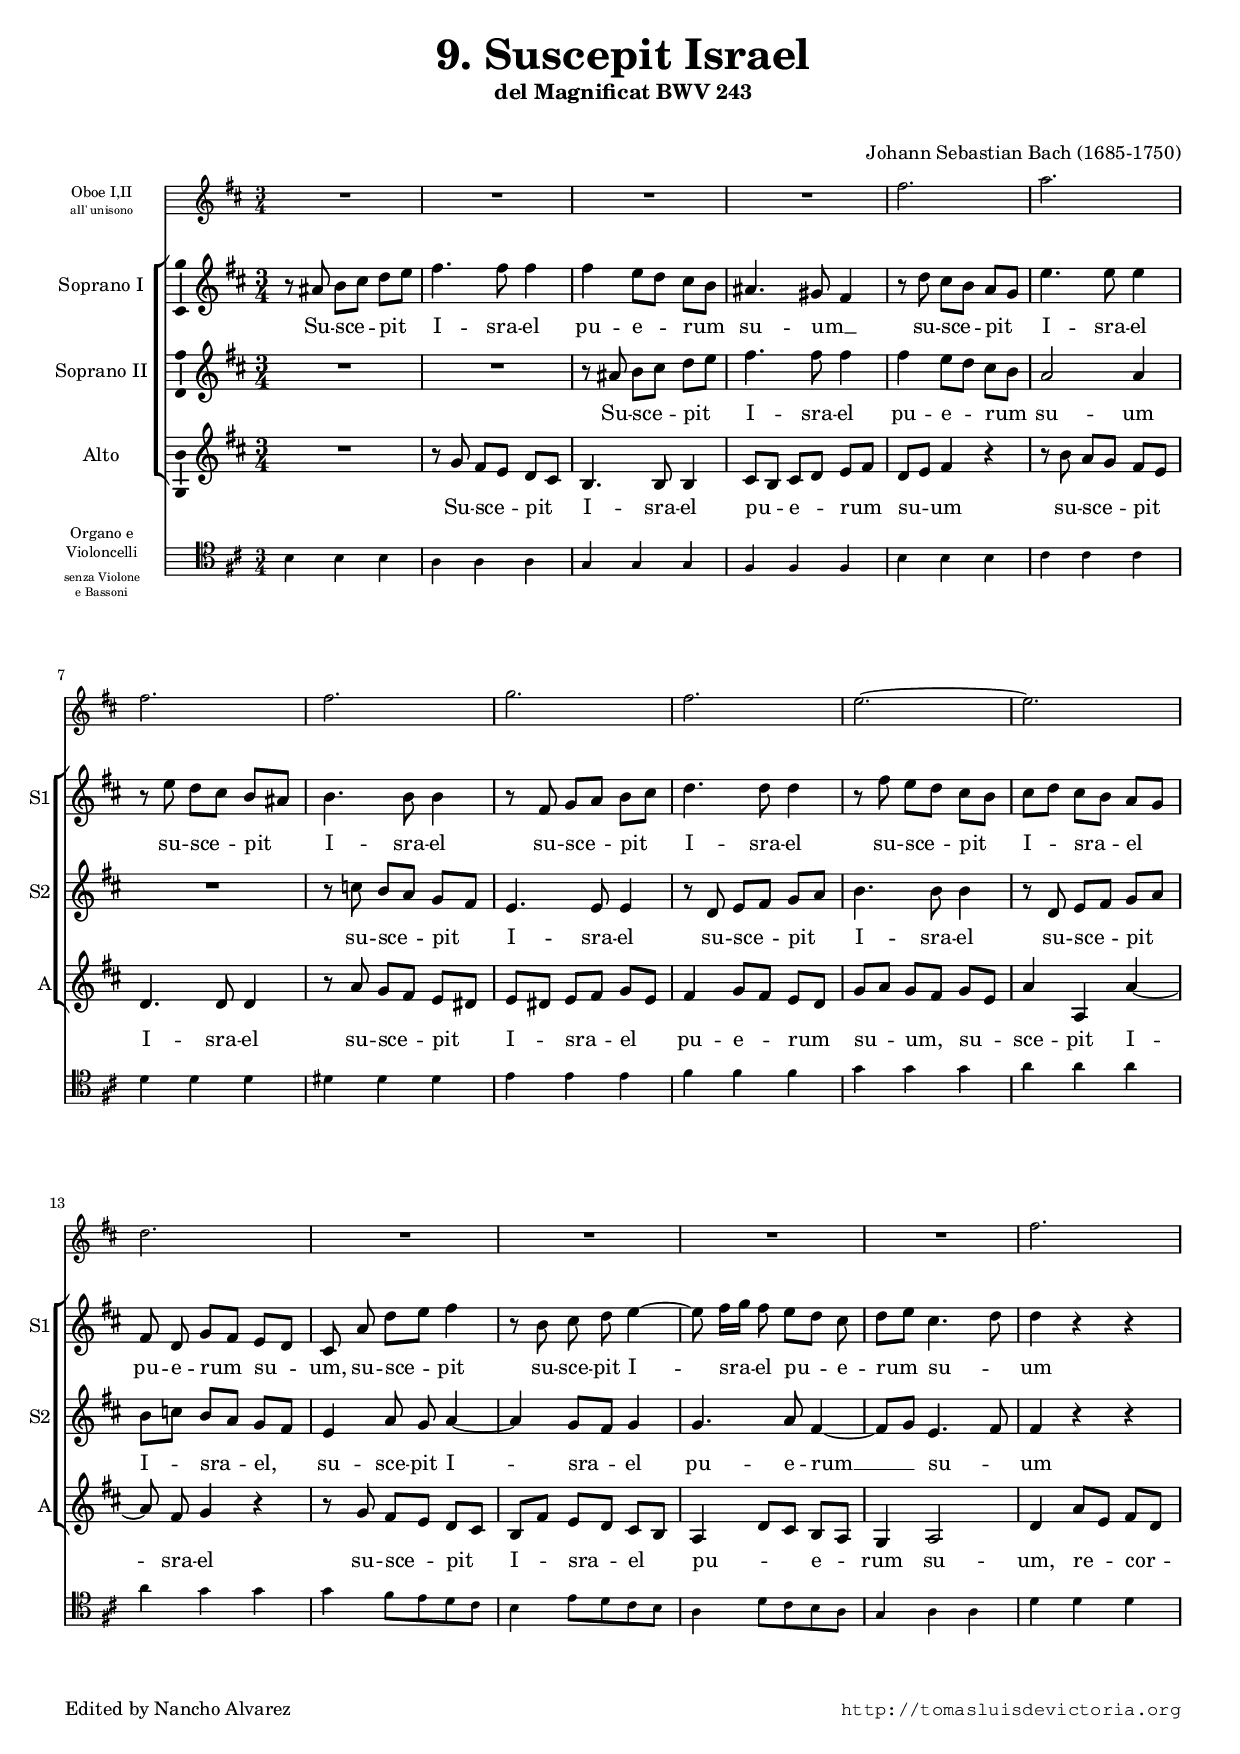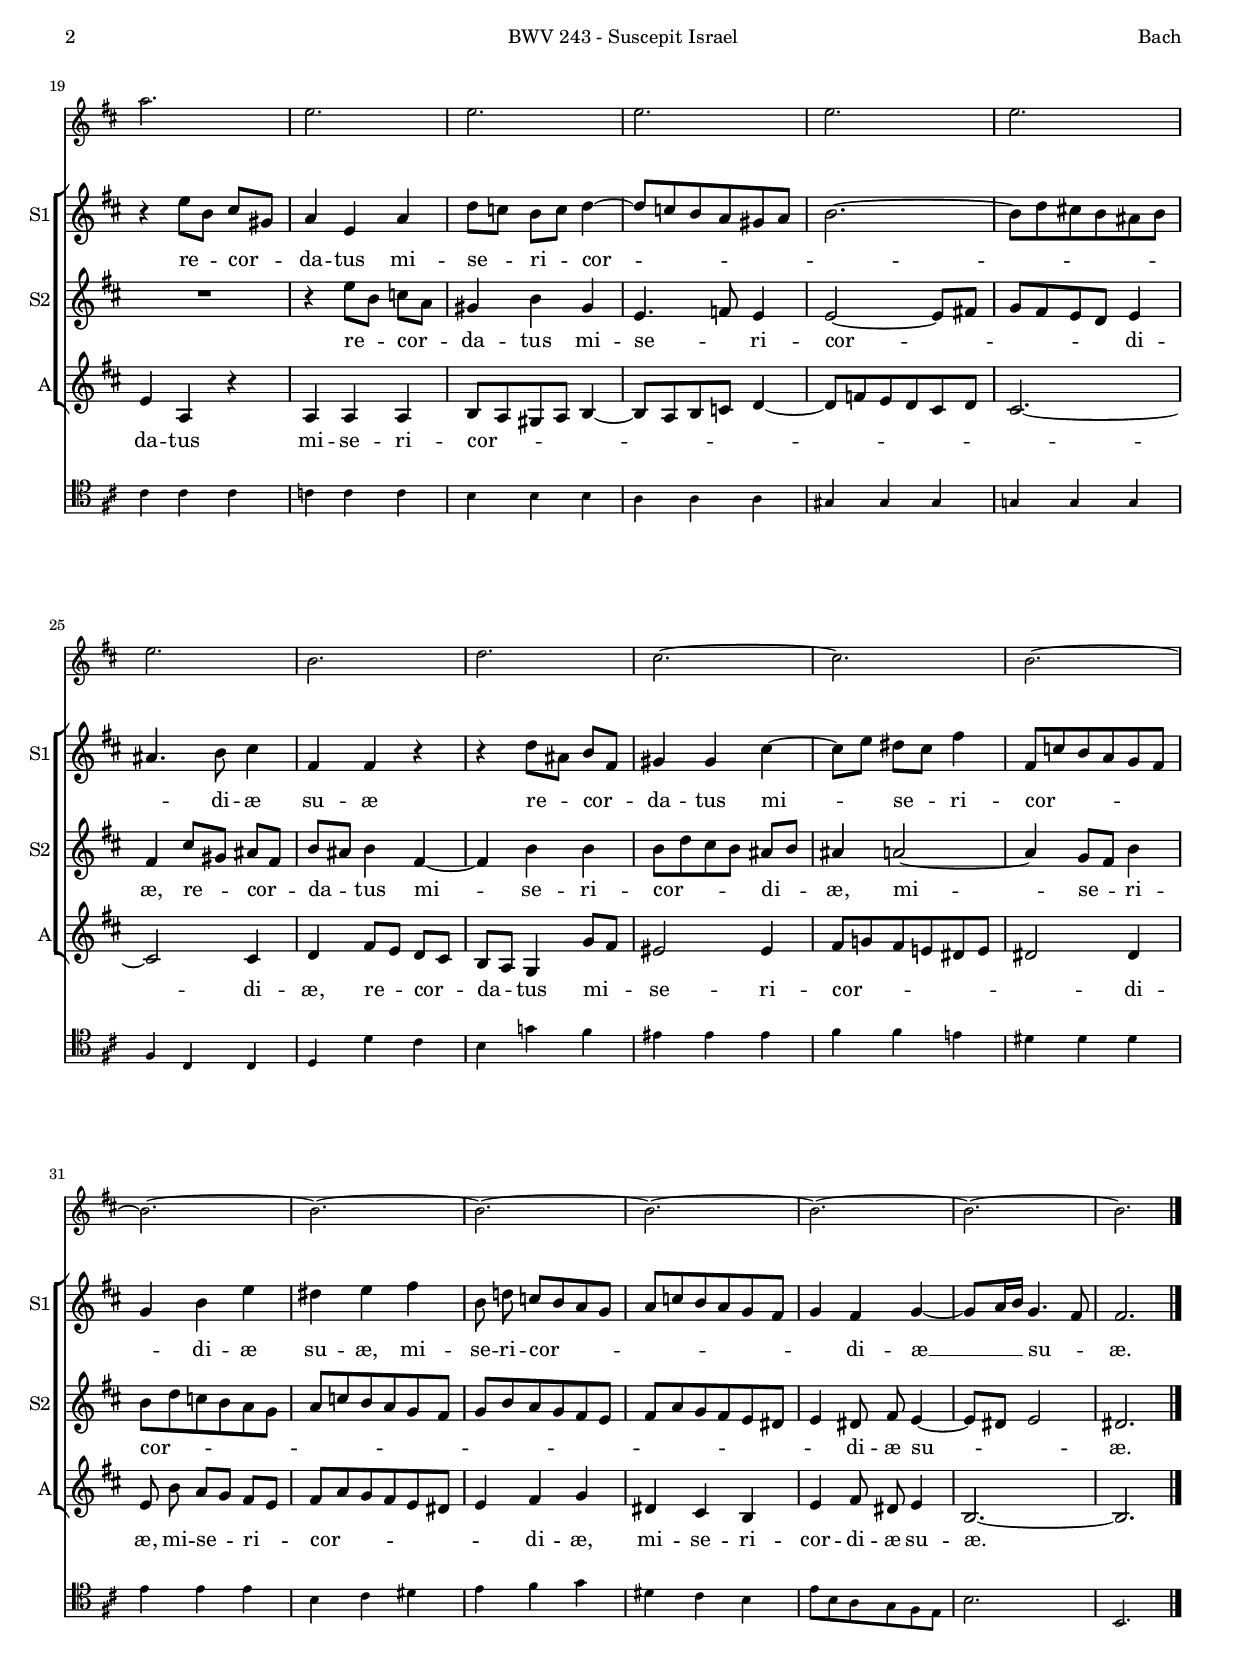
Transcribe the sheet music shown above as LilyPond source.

\version "2.18.0"

#(set-default-paper-size "a4")
#(set-global-staff-size 16.5)
#(ly:set-option 'point-and-click #f)
%mobile -s14.5 -i1.3 -m6

italicas=\override LyricText.font-shape = #'italic
rectas=\override LyricText.font-shape = #'upright
ss=\once \set suggestAccidentals = ##t
mtempo={\tempo 4 = 67 }
pfermata=\markup{"(" \musicglyph #"scripts.ufermata" ")"}
showMultiRests = { \set Staff.keepAliveInterfaces = #'( rhythmic-grob-interface multi-measure-rest-interface lyric-interface stanza-number-interface percent-repeat-interface) }
hideMultiRests = \unset Staff.keepAliveInterfaces
noados=\once \set Staff.aDueText = #""

htitle="BWV 243 - Suscepit Israel"
hcomposer="Bach"

\header {
	title=\markup{\fontsize #3 "9. Suscepit Israel"}
	subtitle="del Magnificat BWV 243"
	subsubtitle = \markup{\null \vspace #1 }
        %subsubtitle=\markup{\raise #.8 "BWV 243" \vspace #1 }
        composer="Johann Sebastian Bach (1685-1750)"
        pdfauthor=\composer
       %opus="(-)"
	%poet=\markup{"BWV 243"}
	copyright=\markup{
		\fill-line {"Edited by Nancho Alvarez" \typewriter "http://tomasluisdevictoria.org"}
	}
%	tagline=""
}

global={
  \compressFullBarRests
  \key b \minor \time 3/4 \skip 1*3/4*37 \bar "|."
}

cantus=\relative c''{
        \set autoBeaming = ##f
        r8 ais b[ cis] d[ e]
        fis4. fis8 fis4
        fis4 e8[ d] cis[ b]
        ais4. gis8 fis4
        r8 d' cis[ b] a[ g]
        e'4. e8 e4
        r8 e d[ cis] b[ ais]
        b4. b8 b4
        r8 fis g[ a] b[ cis]
        d4. d8 d4
        r8 fis e[ d] cis[ b]
        cis[ d] cis[ b] a[ g]
        fis d g[ fis] e[ d]
        cis a' d[ e] fis4
        r8 b, cis d e4 ~
        e8 fis16[ g] fis8 e[ d] cis
        d[ e] cis4. d8
        d4 r r
        r4 e8[ b] cis[ gis]
        a4 e a
        d8[ c] b[ c] d4 ~
        d8[ c b a gis a]
        b2. ~ 
        b8[ d cis! b ais b]
        ais4. b8 cis4
        fis,4 fis r
        r d'8[ ais] b[ fis]
        gis4 gis cis4 ~
        cis8[ e] dis[ cis] fis4
        fis,8[ c' b a g fis]
        g4 b e
        dis e fis
        b,8 d! c[ b a g]
        a[ c b a g fis]
        g4 fis g4 ~
        g8[ a16 b] g4. fis8
        fis2.
}

cantusdos=\relative c''{
        \set autoBeaming = ##f
        R1*3/4*2
        r8 ais b[ cis] d[ e]
        fis4. fis8 fis4
        fis4 e8[ d] cis[ b]
        a2 a4
        R1*3/4
        r8 c b[ a] g[ fis]
        e4. e8 e4
        r8 d e[ fis] g[ a]
        b4. b8 b4
        r8 d, e[ fis] g[ a]
        b[ c] b[ a] g[ fis]
        e4 a8 g a4 ~
        a4 g8[ fis] g4
        g4. a8 fis4 ~
        fis8[ g] e4. fis8
        fis4 r r
        R1*3/4
        r4 e'8[ b] c[ a]
        gis4 b gis
        e4. f8 e4
        e2 ~ e8[ fis!]
        g[ fis e d] e4
        fis4 cis'8[ gis] ais[ fis]
        b[ ais] b4 fis ~
        fis b b
        b8[ d cis b] ais[ b]
        ais4 a2 ~
        a4 g8[ fis] b4
        b8[ d c b a g]
        a[ c b a g fis]
        g8[ b a g fis e]
        fis[ a g fis e dis]
        e4 dis8 fis e4 ~
        e8[ dis] e2
        dis2.
}

altus=\relative c''{
        \set autoBeaming = ##f
        R1*3/4
        r8 g fis[ e] d[ cis]
        b4. b8 b4
        cis8[ b] cis[ d] e[ fis]
        d[ e] fis4 r
        r8 b a[ g] fis[ e]
        d4. d8 d4
        r8 a' g[ fis] e[ dis]
        e[ dis] e[ fis] g[ e]
        fis4 g8[ fis] e[ d]
        g[ a] g[ fis] g[ e]
        a4 a, a' ~
        a8 fis g4 r
        r8 g fis[ e] d[ cis]
        b[ fis'] e[ d] cis[ b]
        a4 d8[ cis] b[ a]
        g4 a2
        d4 a'8[ e] fis[ d]
        e4 a, r
        a4 a a
        b8[ a gis a] b4 ~
        b8[ a b c] d4 ~
        d8[ f e d cis d]
        cis2. ~
        cis2 cis4
        d4 fis8[ e] d[ cis]
        b[ a] g4 g'8[ fis]
        eis2 eis4
        fis8[ g! fis e! dis e]
        dis2 dis4
        e8 b' a[ g] fis[ e]
        fis[ a g fis e dis]
        e4 fis g
        dis cis b
        e fis8 dis e4
        b2. ~
        b2.
}

textocantus=\lyricmode{
Su -- sce -- pit I -- sra -- el
pu -- e -- rum su -- um __ _
su -- sce -- pit I -- sra -- el
su -- sce -- pit I -- sra -- el
su -- sce -- pit I -- sra -- el
su -- sce -- pit I -- sra -- el
pu -- e -- rum su -- um,
su -- sce -- pit
su -- sce -- pit I -- sra -- el
pu -- e -- rum su -- _ um
re -- cor -- da -- tus mi -- se -- ri -- cor -- _ _ di -- æ su -- æ
re -- cor -- da -- tus mi -- se -- ri -- cor -- _ di -- æ su -- æ,
mi -- se -- ri -- cor -- _ _ di -- æ __ su -- _ æ.
}

textocantusdos=\lyricmode{
Su -- sce -- pit I -- sra -- el
pu -- e -- rum su -- um
su -- sce -- pit I -- sra -- el
su -- sce -- pit I -- sra -- el
su -- sce -- pit I -- sra -- el,
su -- sce -- pit I -- sra -- el
pu -- e -- rum __ su -- _ um
re -- cor -- da -- tus mi -- se -- _ ri -- cor -- _ di -- æ,
re -- cor -- da -- tus mi -- se -- ri -- cor -- di -- æ,
mi -- se -- ri -- cor -- _ _ _ _ di -- æ su -- _ æ.
}

textoaltus=\lyricmode{
Su -- sce -- pit I -- sra -- el
pu -- e -- rum su -- um
su -- sce -- pit I -- sra -- el
su -- sce -- pit I -- sra -- el
pu -- e -- rum su -- um,
su -- sce -- pit I -- sra -- el
su -- sce -- pit I -- sra -- el
pu -- _ e -- rum su -- um,
re -- cor -- da -- tus
mi -- se -- ri -- cor -- _ _ _ di -- æ,
re -- cor -- da -- tus mi -- se -- ri -- cor -- _ di -- æ,
mi -- se -- ri -- cor -- _ di -- æ,
mi -- se -- ri -- cor -- di -- æ su -- æ.
}


oboeuno=\relative c''{
  R1*3/4*4
  fis2.
  a
  fis 
  fis
  g
  fis
  e ~
  e
  d
  R1*3/4*4
  fis2.
  a
  e
  e
  e
  e
  e
  e
  b
  d
  cis ~
  cis
  b ~
  b ~
  b ~
  b ~
  b ~
  b ~
  b ~ 
  b
}

cello=\relative c'{
  b4 b b
  a a a
  g g g
  fis fis fis
  b b b
  cis cis cis
  d d d
  dis dis dis
  e e e
  fis fis fis
  g g g
  a a a 
  a g g 
  g4 fis8 e d cis
  b4 e8 d cis b
  a4 d8 cis b a
  g4 a a
  d d d
  cis cis cis
  c! c c
  b b b
  a a a
  gis gis gis
  g! g g
  fis cis cis
  d d' cis
  b g'! fis
  eis eis eis
  fis fis e!
  dis dis dis
  e e e
  b cis dis
  e fis g
  dis cis b
  e8 b a g fis e
  b'2.
  b,
}

guia=\relative c''{
  \set autoBeaming = ##t

}



\score {\transpose c' c'{
<<
  \new StaffGroup<<
       \new Staff  \with{ 
      \remove Ambitus_engraver
      fontSize = #-2
      \override StaffSymbol #'staff-space = #(magstep -2)
      }<<\global
	\new Voice="o1" {
		\set Staff.instrumentName=\markup{\center-column{"Oboe I,II" \fontsize #-2 \raise #1  "all' unisono"}}
		\clef "treble"
		\oboeuno }
	>> 
  >>
\new ChoirStaff<<

        \new Staff <<\global
        \new Voice="v1" {
                \set Staff.instrumentName="Soprano I"
                \set Staff.shortInstrumentName="S1"
                \clef "treble"
                \cantus }
        \new Lyrics \lyricsto "v1" {\textocantus }
        >>

        \new Staff <<\global
        \new Voice="v5" {
                \set Staff.instrumentName="Soprano II"
                \set Staff.shortInstrumentName="S2"
                \clef "treble"
                \cantusdos }
        \new Lyrics \lyricsto "v5" {\textocantusdos }
        >>


        \new Staff <<\global
        \new Voice="v2" {
                \set Staff.instrumentName="Alto"
                \set Staff.shortInstrumentName="A"
                \clef "treble"
                \altus }
        \new Lyrics \lyricsto "v2" {\textoaltus }
        >>
        
>>
        \new Staff \with{ 
      \remove Ambitus_engraver
      fontSize = #-2
      \override StaffSymbol #'staff-space = #(magstep -2)
      } <<\global
	\new Voice="cont" {
		\set Staff.instrumentName=\markup{\center-column{"Organo e" \raise #.8 "Violoncelli" \fontsize #-2 \raise #1 "senza Violone" \fontsize #-2 \raise #2.3 "e Bassoni"}}
		\clef "tenor"
		\cello }
	>> 

%{
	\new Staff \with{ 
      \remove Ambitus_engraver
      fontSize = #-3
      \override StaffSymbol #'staff-space = #(magstep -4)
      }<<\global
	\new Voice="v6" {
		\clef "treble"
		\guia }
	>>
%}

>>

	} % transpose

\layout{ 
	\context {\Lyrics 
		\override VerticalAxisGroup.staff-affinity = #UP
		\override VerticalAxisGroup.nonstaff-relatedstaff-spacing =
			#'((basic-distance . 0) (minimum-distance . 0) (padding . 1))
		\override LyricText.font-size = #1.2
		\override LyricHyphen.minimum-distance = #0.5
	}
	\context {\Score 
		tempoHideNote = ##t
		\override BarNumber.padding = #2 
	}
	\context {\Voice 
		%melismaBusyProperties = #'()
		%autoBeaming = ##f
	}

        \context {\ChoirStaff 
                  \override StaffGrouper.staffgroup-staff-spacing =
                        #'((basic-distance . 15) (minimum-distance . 0) (padding . 1))
                  \override StaffGrouper.staff-staff-spacing =
                        #'((basic-distance . 11) (minimum-distance . 0) (padding . 1))
        }

        \context {\StaffGroup
                  \override StaffGrouper.staffgroup-staff-spacing =
                        #'((basic-distance . 12) (minimum-distance . 0) (padding . 1))
                  \override StaffGrouper.staff-staff-spacing =
                        #'((basic-distance . 11) (minimum-distance . 0) (padding . 1))
        }

	\context {\Staff 
                %\RemoveEmptyStaves %notablet
                %\override VerticalAxisGroup.remove-first = ##t
	%	\override VerticalAxisGroup.staff-staff-spacing =
	%		#'((basic-distance . 10) (minimum-distance . 0) (padding . 1))
		\consists Ambitus_engraver 
		\override LigatureBracket.padding = #1
	}
}

%\midi { \mtempo }

}


\paper{
	evenHeaderMarkup=\markup  \fill-line { \fromproperty #'page:page-number-string \htitle \hcomposer }
	oddHeaderMarkup= \markup  \fill-line { \on-the-fly #not-first-page \hcomposer \on-the-fly #not-first-page \htitle \on-the-fly #not-first-page \fromproperty #'page:page-number-string }
	%system-count=20
	%page-count = 16
	ragged-last-bottom = ##f
	indent=1.7\cm
	system-system-spacing =
	#'((basic-distance . 21) (minimum-distance . 0) (padding . 5))
	top-system-spacing = % header
	#'((basic-distance . 12) (minimum-distance . 0) (padding . 0))
	last-bottom-spacing = % footer
	#'((basic-distance . 15) (minimum-distance . 0) (padding . 0))
	markup-system-spacing.padding = #1.5
	left-margin = #11
}
